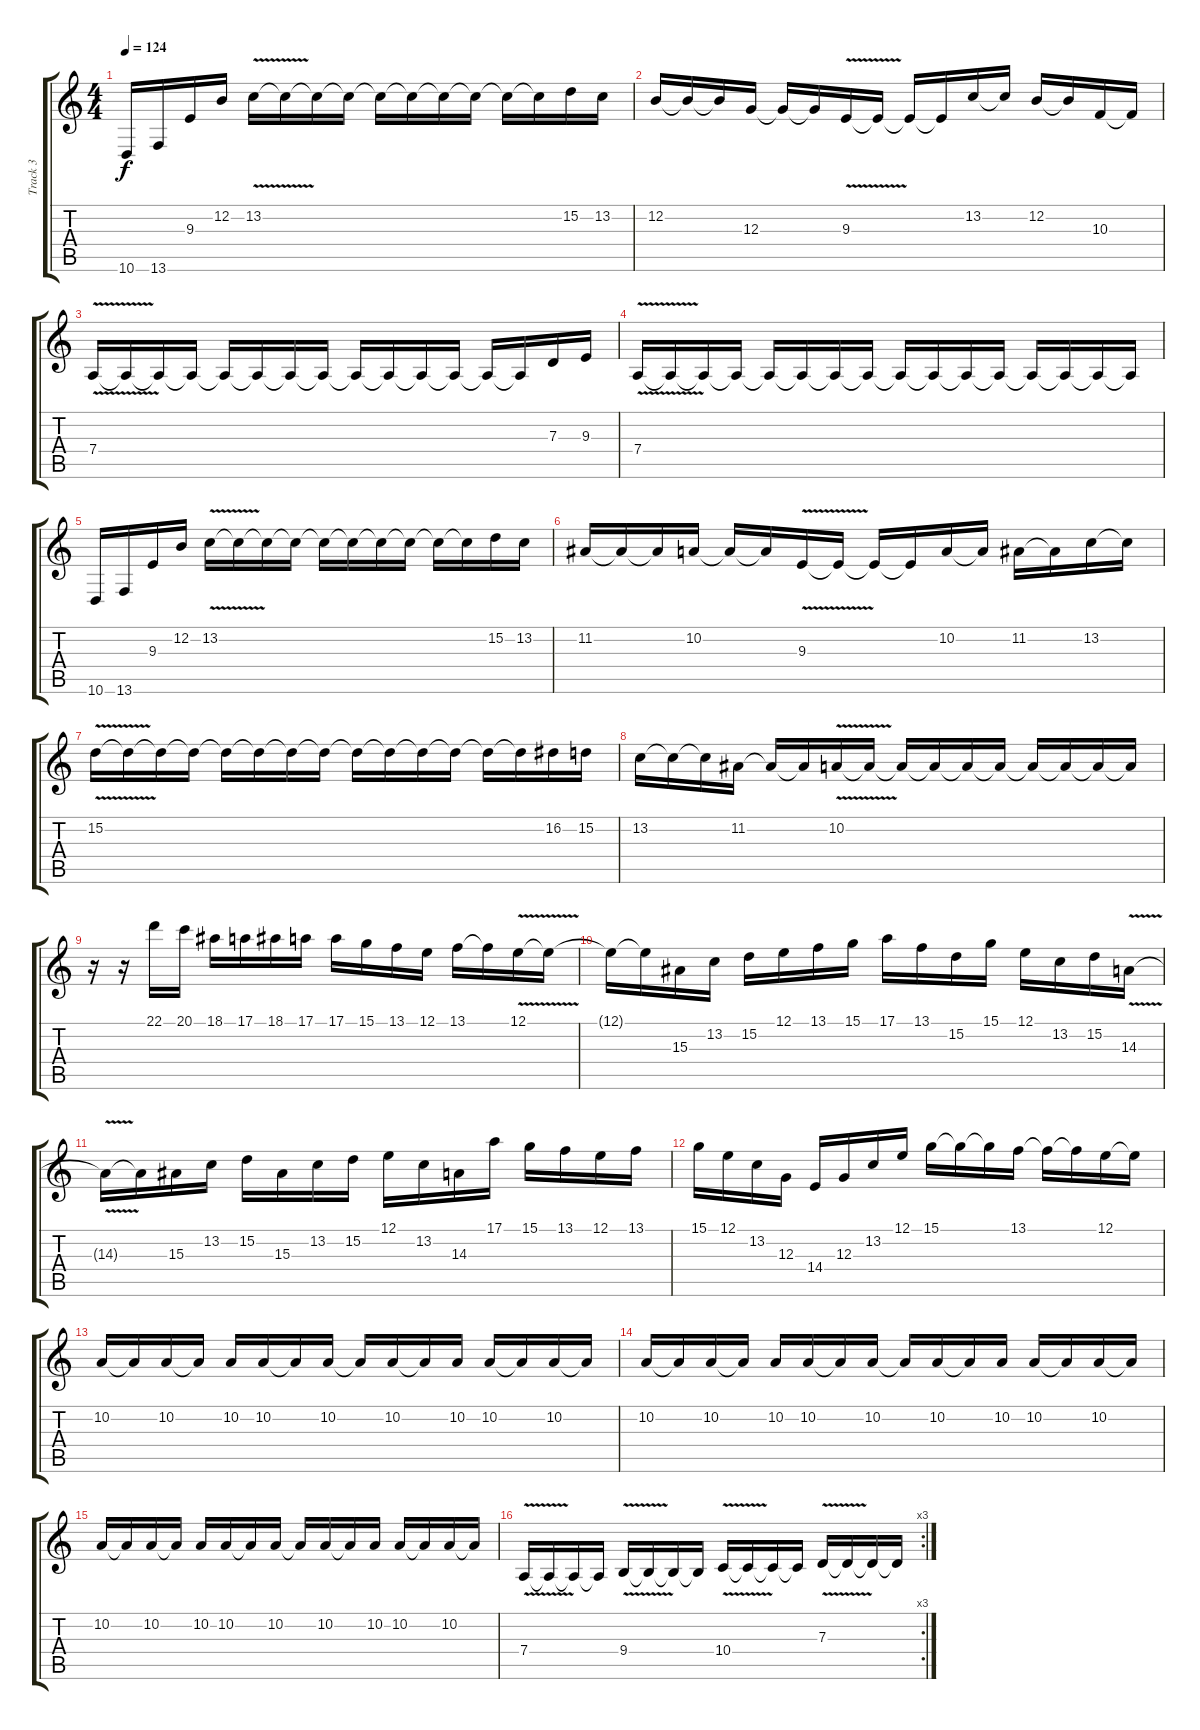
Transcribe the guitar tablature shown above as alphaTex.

\track ("Track 3" "Track 3") {instrument lead5charang}
\staff {score tabs}
\tuning (E4 B3 G3 D3 A2 E2) {hide}
\ts (4 4)
\tempo 124
\clef g2
\ks c
10.6.16{dy f} 13.6.16 9.3.16 12.2.16 13.2{v}.16 13.2{t}.16 13.2{t}.16 13.2{t}.16 13.2{t}.16 13.2{t}.16 13.2{t}.16 13.2{t}.16 13.2{t}.16 13.2{t}.16 15.2.16 13.2.16 |
12.2.16 12.2{t}.16 12.2{t}.16 12.3.16 12.3{t}.16 12.3{t}.16 9.3{v}.16 9.3{t}.16 9.3{t}.16 9.3{t}.16 13.2.16 13.2{t}.16 12.2.16 12.2{t}.16 10.3.16 10.3{t}.16 |
7.4{v}.16 7.4{t}.16 7.4{t}.16 7.4{t}.16 7.4{t}.16 7.4{t}.16 7.4{t}.16 7.4{t}.16 7.4{t}.16 7.4{t}.16 7.4{t}.16 7.4{t}.16 7.4{t}.16 7.4{t}.16 7.3.16 9.3.16 |
7.4{v}.16 7.4{t}.16 7.4{t}.16 7.4{t}.16 7.4{t}.16 7.4{t}.16 7.4{t}.16 7.4{t}.16 7.4{t}.16 7.4{t}.16 7.4{t}.16 7.4{t}.16 7.4{t}.16 7.4{t}.16 7.4{t}.16 7.4{t}.16 |
10.6.16 13.6.16 9.3.16 12.2.16 13.2{v}.16 13.2{t}.16 13.2{t}.16 13.2{t}.16 13.2{t}.16 13.2{t}.16 13.2{t}.16 13.2{t}.16 13.2{t}.16 13.2{t}.16 15.2.16 13.2.16 |
11.2.16 11.2{t}.16 11.2{t}.16 10.2.16 10.2{t}.16 10.2{t}.16 9.3{v}.16 9.3{t}.16 9.3{t}.16 9.3{t}.16 10.2.16 10.2{t}.16 11.2.16 11.2{t}.16 13.2.16 13.2{t}.16 |
15.2{v}.16 15.2{t}.16 15.2{t}.16 15.2{t}.16 15.2{t}.16 15.2{t}.16 15.2{t}.16 15.2{t}.16 15.2{t}.16 15.2{t}.16 15.2{t}.16 15.2{t}.16 15.2{t}.16 15.2{t}.16 16.2.16 15.2.16 |
13.2.16 13.2{t}.16 13.2{t}.16 11.2.16 11.2{t}.16 11.2{t}.16 10.2{v}.16 10.2{t}.16 10.2{t}.16 10.2{t}.16 10.2{t}.16 10.2{t}.16 10.2{t}.16 10.2{t}.16 10.2{t}.16 10.2{t}.16 |
r.16 r.16 22.1.16 20.1.16 18.1.16 17.1.16 18.1.16 17.1.16 17.1.16 15.1.16 13.1.16 12.1.16 13.1.16 13.1{t}.16 12.1{v}.16 12.1{t}.16 |
12.1{t}.16 12.1{t}.16 15.3.16 13.2.16 15.2.16 12.1.16 13.1.16 15.1.16 17.1.16 13.1.16 15.2.16 15.1.16 12.1.16 13.2.16 15.2.16 14.3{v}.16 |
14.3{t}.16 14.3{t}.16 15.3.16 13.2.16 15.2.16 15.3.16 13.2.16 15.2.16 12.1.16 13.2.16 14.3.16 17.1.16 15.1.16 13.1.16 12.1.16 13.1.16 |
15.1.16 12.1.16 13.2.16 12.3.16 14.4.16 12.3.16 13.2.16 12.1.16 15.1.16 15.1{t}.16 15.1{t}.16 13.1.16 13.1{t}.16 13.1{t}.16 12.1.16 12.1{t}.16 |
10.2.16 10.2{t}.16 10.2.16 10.2{t}.16 10.2.16 10.2.16 10.2{t}.16 10.2.16 10.2{t}.16 10.2.16 10.2{t}.16 10.2.16 10.2.16 10.2{t}.16 10.2.16 10.2{t}.16 |
10.2.16 10.2{t}.16 10.2.16 10.2{t}.16 10.2.16 10.2.16 10.2{t}.16 10.2.16 10.2{t}.16 10.2.16 10.2{t}.16 10.2.16 10.2.16 10.2{t}.16 10.2.16 10.2{t}.16 |
10.2.16 10.2{t}.16 10.2.16 10.2{t}.16 10.2.16 10.2.16 10.2{t}.16 10.2.16 10.2{t}.16 10.2.16 10.2{t}.16 10.2.16 10.2.16 10.2{t}.16 10.2.16 10.2{t}.16 |
\rc 3
7.4{v}.16 7.4{t}.16 7.4{t}.16 7.4{t}.16 9.4{v}.16 9.4{t}.16 9.4{t}.16 9.4{t}.16 10.4{v}.16 10.4{t}.16 10.4{t}.16 10.4{t}.16 7.3{v}.16 7.3{t}.16 7.3{t}.16 7.3{t}.16
